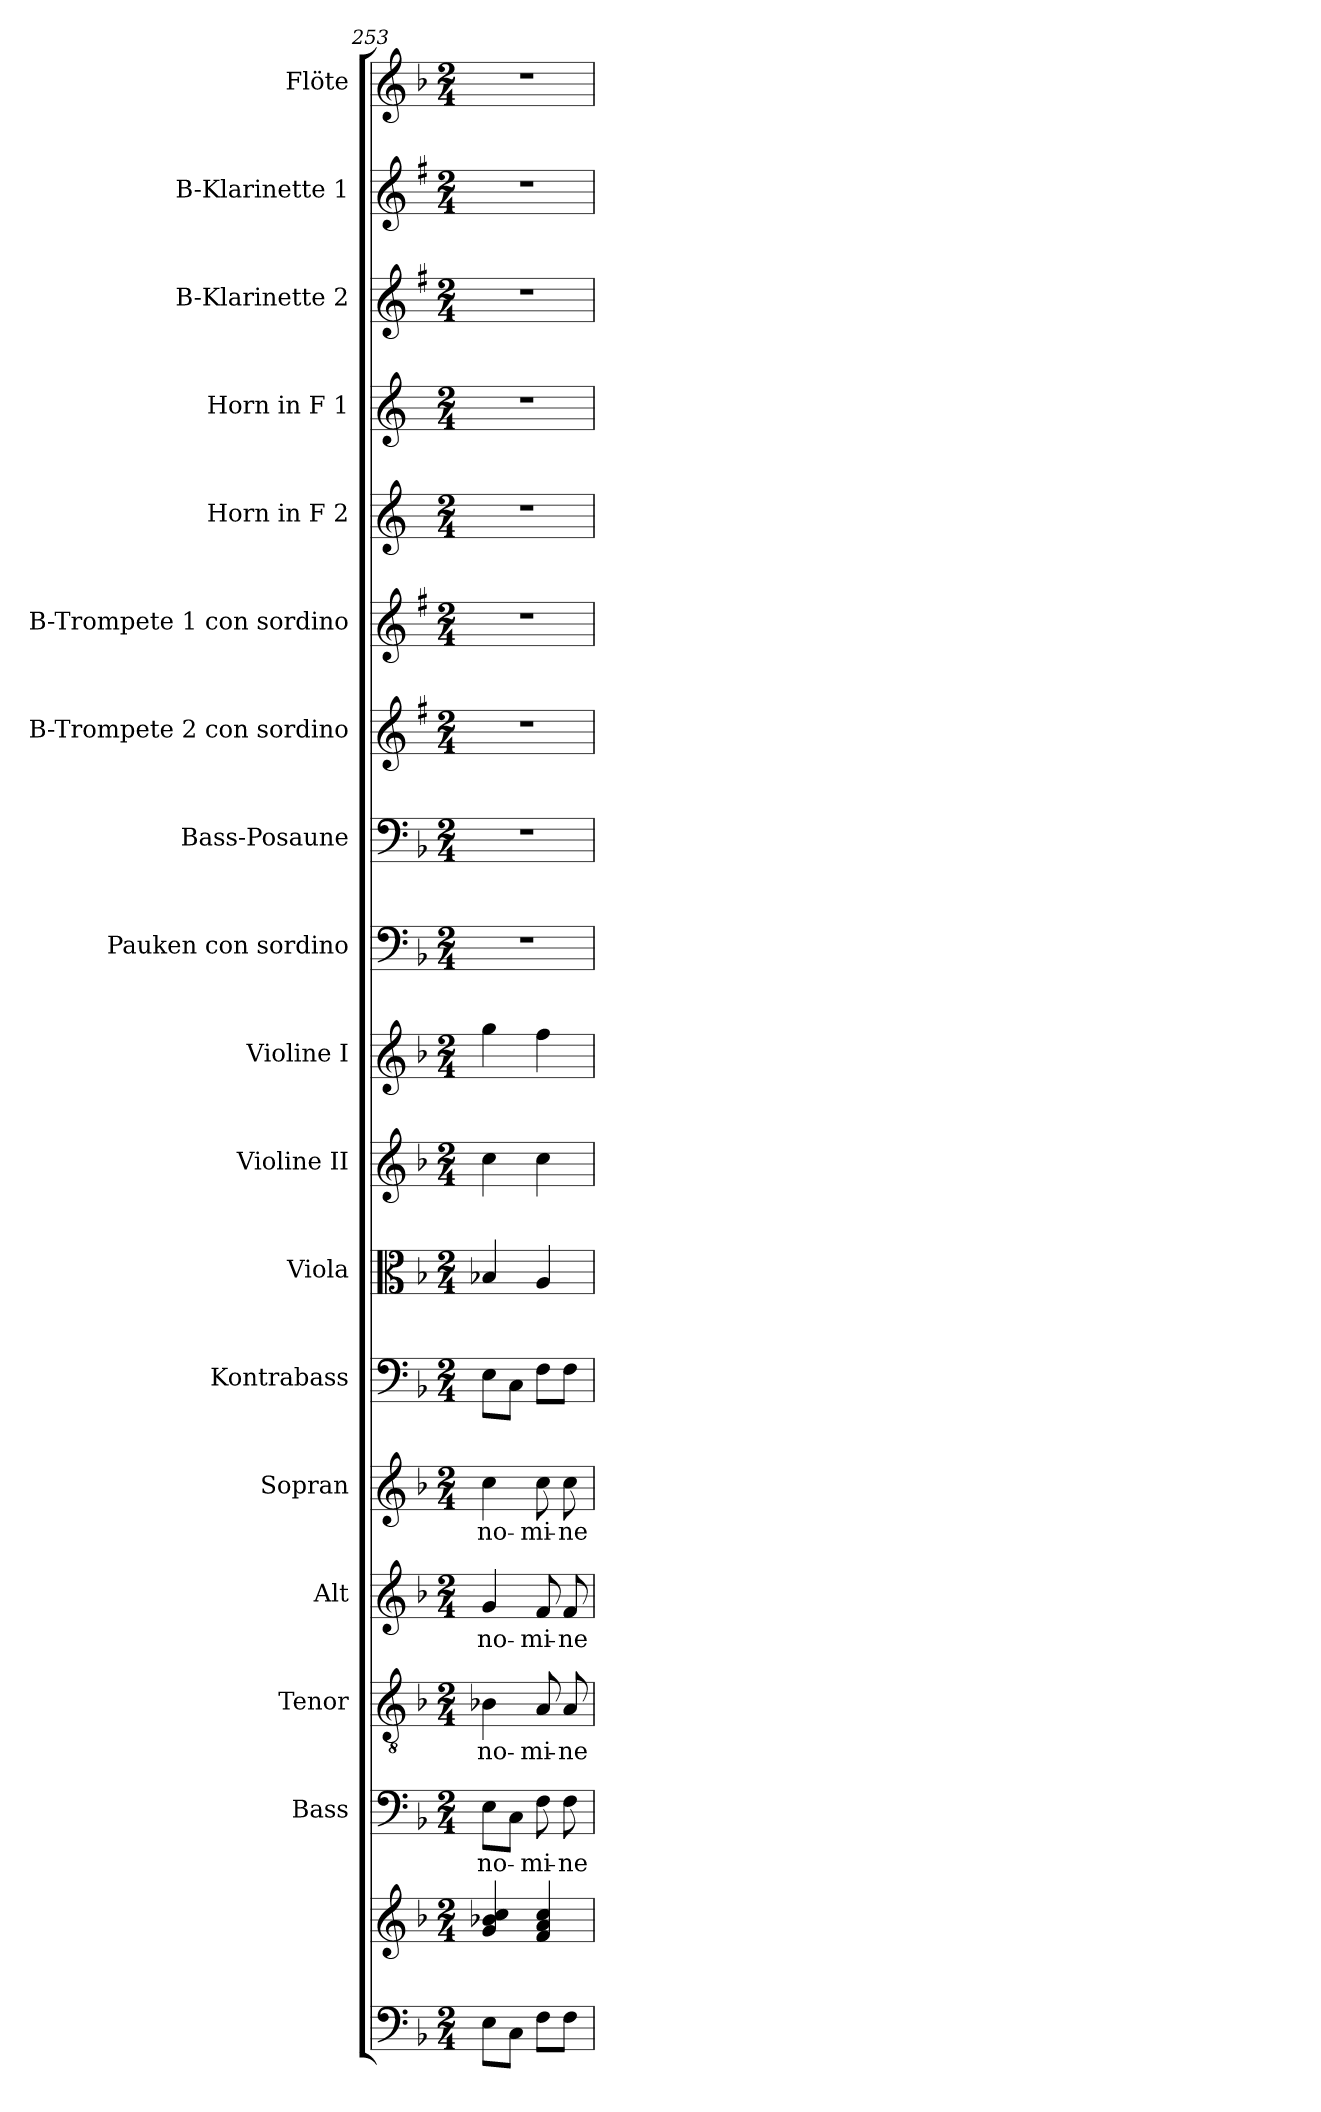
**kern	**kern	**kern	**text	**kern	**text	**kern	**text	**kern	**text	**kern	**kern	**kern	**kern	**kern	**kern	**kern	**kern	**kern	**kern	**kern	**kern	**kern
*part18	*part18	*part17	*part17	*part16	*part16	*part15	*part15	*part14	*part14	*part13	*part12	*part11	*part10	*part9	*part8	*part7	*part6	*part5	*part4	*part3	*part2	*part1
*staff19	*staff18	*staff17	*staff17	*staff16	*staff16	*staff15	*staff15	*staff14	*staff14	*staff13	*staff12	*staff11	*staff10	*staff9	*staff8	*staff7	*staff6	*staff5	*staff4	*staff3	*staff2	*staff1
*	*	*I"Bass	*	*I"Tenor	*	*I"Alt	*	*I"Sopran	*	*I"Kontrabass	*I"Viola	*I"Violine II	*I"Violine I	*I"Pauken con sordino	*I"Bass-Posaune	*I"B-Trompete 2 con sordino	*I"B-Trompete 1 con sordino	*I"Horn in F 2	*I"Horn in F 1	*I"B-Klarinette 2	*I"B-Klarinette 1	*I"Flöte
*	*	*I'B.	*	*I'T.	*	*I'A.	*	*I'S.	*	*I'Kb.	*I'Vla.	*I'Vl. II	*I'Vl. I	*I'Pk.	*I'B. Pos.	*I'B Trp. 2	*I'B Trp. 1	*	*	*I'B Kl. 2	*I'B Kl. 1	*I'Fl.
*clefF4	*clefG2	*clefF4	*	*clefGv2	*	*clefG2	*	*clefG2	*	*clefF4	*clefC3	*clefG2	*clefG2	*clefF4	*clefF4	*clefG2	*clefG2	*clefG2	*clefG2	*clefG2	*clefG2	*clefG2
*	*	*	*	*	*	*	*	*	*	*ITrd7c12	*	*	*	*	*	*ITrd1c2	*ITrd1c2	*ITrd4c7	*ITrd4c7	*ITrd1c2	*ITrd1c2	*
*k[b-]	*k[b-]	*k[b-]	*	*k[b-]	*	*k[b-]	*	*k[b-]	*	*k[b-]	*k[b-]	*k[b-]	*k[b-]	*k[b-]	*k[b-]	*k[b-]	*k[b-]	*k[b-]	*k[b-]	*k[b-]	*k[b-]	*k[b-]
*F:	*F:	*F:	*	*F:	*	*F:	*	*F:	*	*F:	*F:	*F:	*F:	*F:	*F:	*F:	*F:	*F:	*F:	*F:	*F:	*F:
*M2/4	*M2/4	*M2/4	*	*M2/4	*	*M2/4	*	*M2/4	*	*M2/4	*M2/4	*M2/4	*M2/4	*M2/4	*M2/4	*M2/4	*M2/4	*M2/4	*M2/4	*M2/4	*M2/4	*M2/4
=253	=253	=253	=253	=253	=253	=253	=253	=253	=253	=253	=253	=253	=253	=253	=253	=253	=253	=253	=253	=253	=253	=253
!	!	!	!LO:LY:b	!	!LO:LY:b	!	!LO:LY:b	!	!LO:LY:b	!	!	!	!	!	!	!	!	!	!	!	!	!
8E\L	4g/ 4b-X/ 4cc/	8E\L	no-	4B-X\	no-	4g/	no-	4cc\	no-	8EE\L	4B-X/	4cc\	4gg\	2r	2r	2r	2r	2r	2r	2r	2r	2r
8C\J	.	8C\J	.	.	.	.	.	.	.	8CC\J	.	.	.	.	.	.	.	.	.	.	.	.
!	!	!	!LO:LY:b	!	!LO:LY:b	!	!LO:LY:b	!	!LO:LY:b	!	!	!	!	!	!	!	!	!	!	!	!	!
8F\L	4f/ 4a/ 4cc/	8F\	-mi-	8A/	-mi-	8f/	-mi-	8cc\	-mi-	8FF\L	4A/	4cc\	4ff\	.	.	.	.	.	.	.	.	.
!	!	!	!LO:LY:b	!	!LO:LY:b	!	!LO:LY:b	!	!LO:LY:b	!	!	!	!	!	!	!	!	!	!	!	!	!
8F\J	.	8F\	-ne	8A/	-ne	8f/	-ne	8cc\	-ne	8FF\J	.	.	.	.	.	.	.	.	.	.	.	.
=	=	=	=	=	=	=	=	=	=	=	=	=	=	=	=	=	=	=	=	=	=	=
*-	*-	*-	*-	*-	*-	*-	*-	*-	*-	*-	*-	*-	*-	*-	*-	*-	*-	*-	*-	*-	*-	*-
